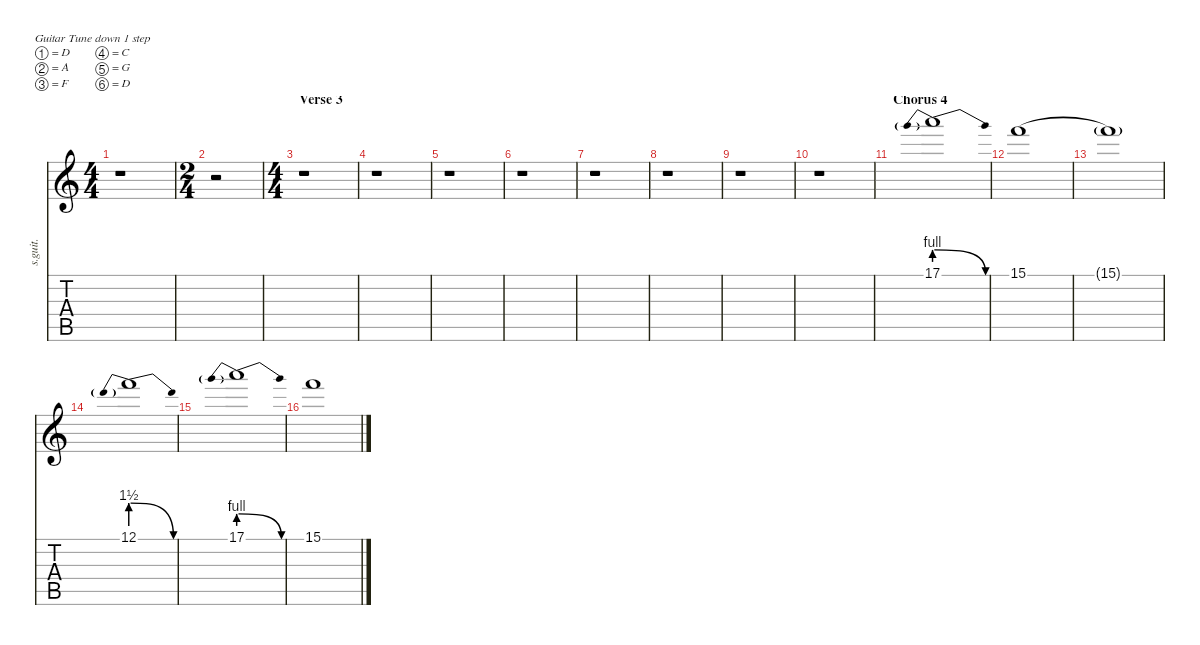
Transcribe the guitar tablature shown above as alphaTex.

\defaultSystemsLayout 4
\hideDynamics
\bracketExtendMode nobrackets
\track ("Extra Guitar Harmonies" "s.guit.") {instrument distortionguitar}
\staff {score tabs}
\tuning (D4 A3 F3 C3 G2 D2)
\ts (4 4)
\tempo (89 hide)
\clef g2
\ks c
r.1{dy f} |
\ts (2 4)
\beaming (8 2 2 2 2)
\tempo (90 hide)
r.2 |
\ts (4 4)
\beaming (8 2 2 2 2)
\section ("" "Verse 3")
\tempo (89 hide)
r.1 |
\tempo (90 hide)
r.1 |
\tempo (89 hide)
r.1 |
r.1 |
\tempo (90 hide)
r.1 |
\tempo (89 hide)
r.1 |
\tempo (90 hide)
r.1 |
\tempo (87 hide)
r.1 |
\section ("" "Chorus 4")
\tempo (89 hide)
17.1{be (prebendrelease 0 4 30 0)}.1{lyrics (0 "") lyrics (1 "") lyrics (2 "") lyrics (3 "") lyrics (4 "")} |
15.1{be (hold 0 0 60 0)}.1{lyrics (0 "") lyrics (1 "") lyrics (2 "") lyrics (3 "") lyrics (4 "")} |
15.1{be (hold 0 0 60 0) t}.1{lyrics (0 "") lyrics (1 "") lyrics (2 "") lyrics (3 "") lyrics (4 "")} |
\tempo (90 hide)
12.1{be (prebendrelease 0 6 30 0)}.1{lyrics (0 "") lyrics (1 "") lyrics (2 "") lyrics (3 "") lyrics (4 "")} |
17.1{be (prebendrelease 0 4 30 0)}.1{lyrics (0 "") lyrics (1 "") lyrics (2 "") lyrics (3 "") lyrics (4 "")} |
\tempo (89 hide)
15.1{be (hold 0 0 60 0)}.1{lyrics (0 "") lyrics (1 "") lyrics (2 "") lyrics (3 "") lyrics (4 "")}
